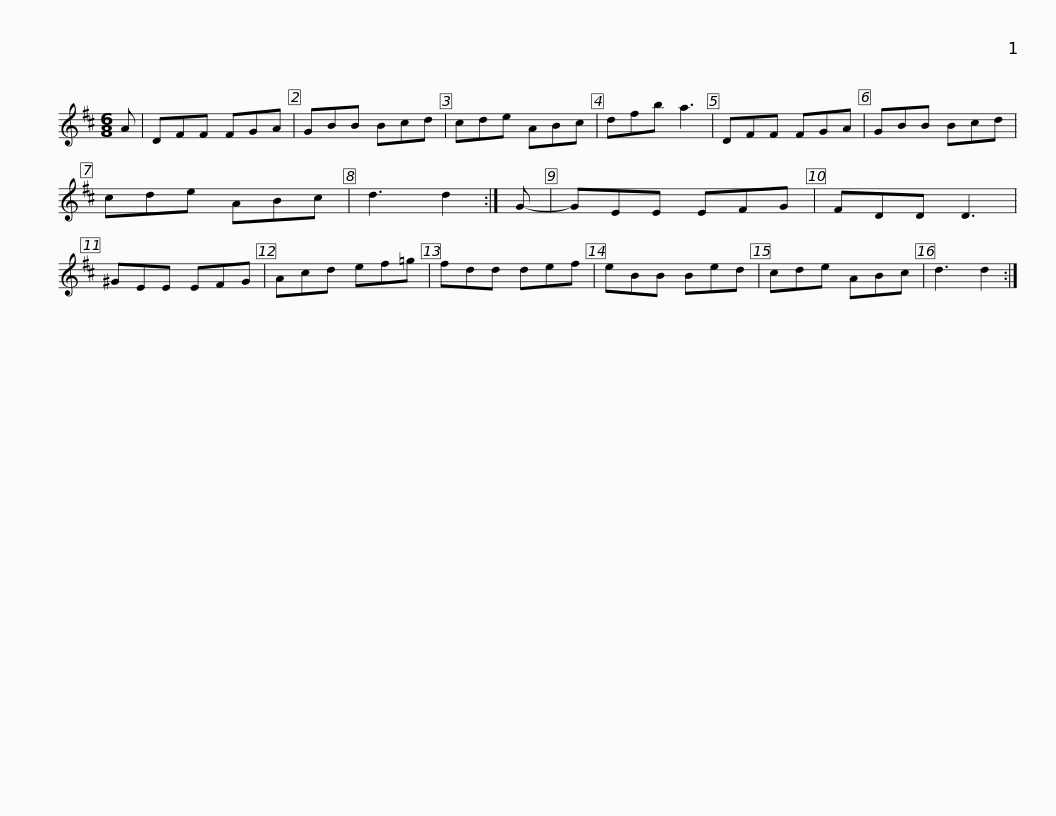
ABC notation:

X:1
L:1/8
M:6/8
I:linebreak $
K:D
V:1 treble
V:1
 A | DFF FGA | GBB Bcd | cde ABc | dfb a3 | %5
 DFF FGA | GBB Bcd | cde ABc |$ d3 d2 :| G- | %10
 GEE EFG | FDD D3 | ^GEE EFG | Acd ef=g | fdd def | %15
 eBB Bed |$ cde ABc | d3 d2 :| %18
